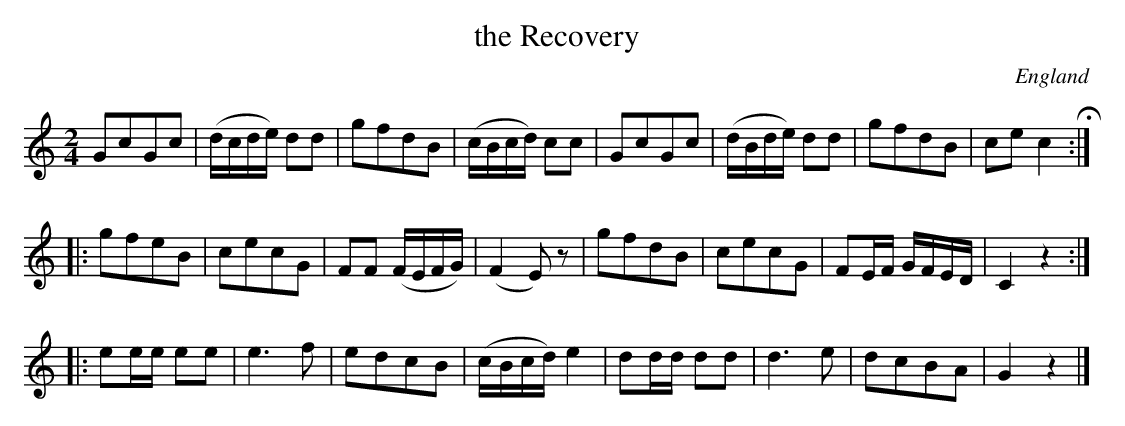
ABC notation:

X:1
T:the Recovery
L:1/8
M:2/4
O:England
K:C major
GcGc | (d/c/d/e/) dd | gfdB           | (c/B/c/d/) cc | GcGc | (d/B/d/e/) dd | gfdB | cec2 H::
gfeB | cecG          | FF (F/E/F/G/)  | (F2E)z        | gfdB | cecG | FE/F/ G/F/E/D/ | C2z2 ::
ee/e/ ee | e3f | edcB | (c/B/c/d/) e2 | dd/d/ dd | d3e | dcBA | G2z2 |]
